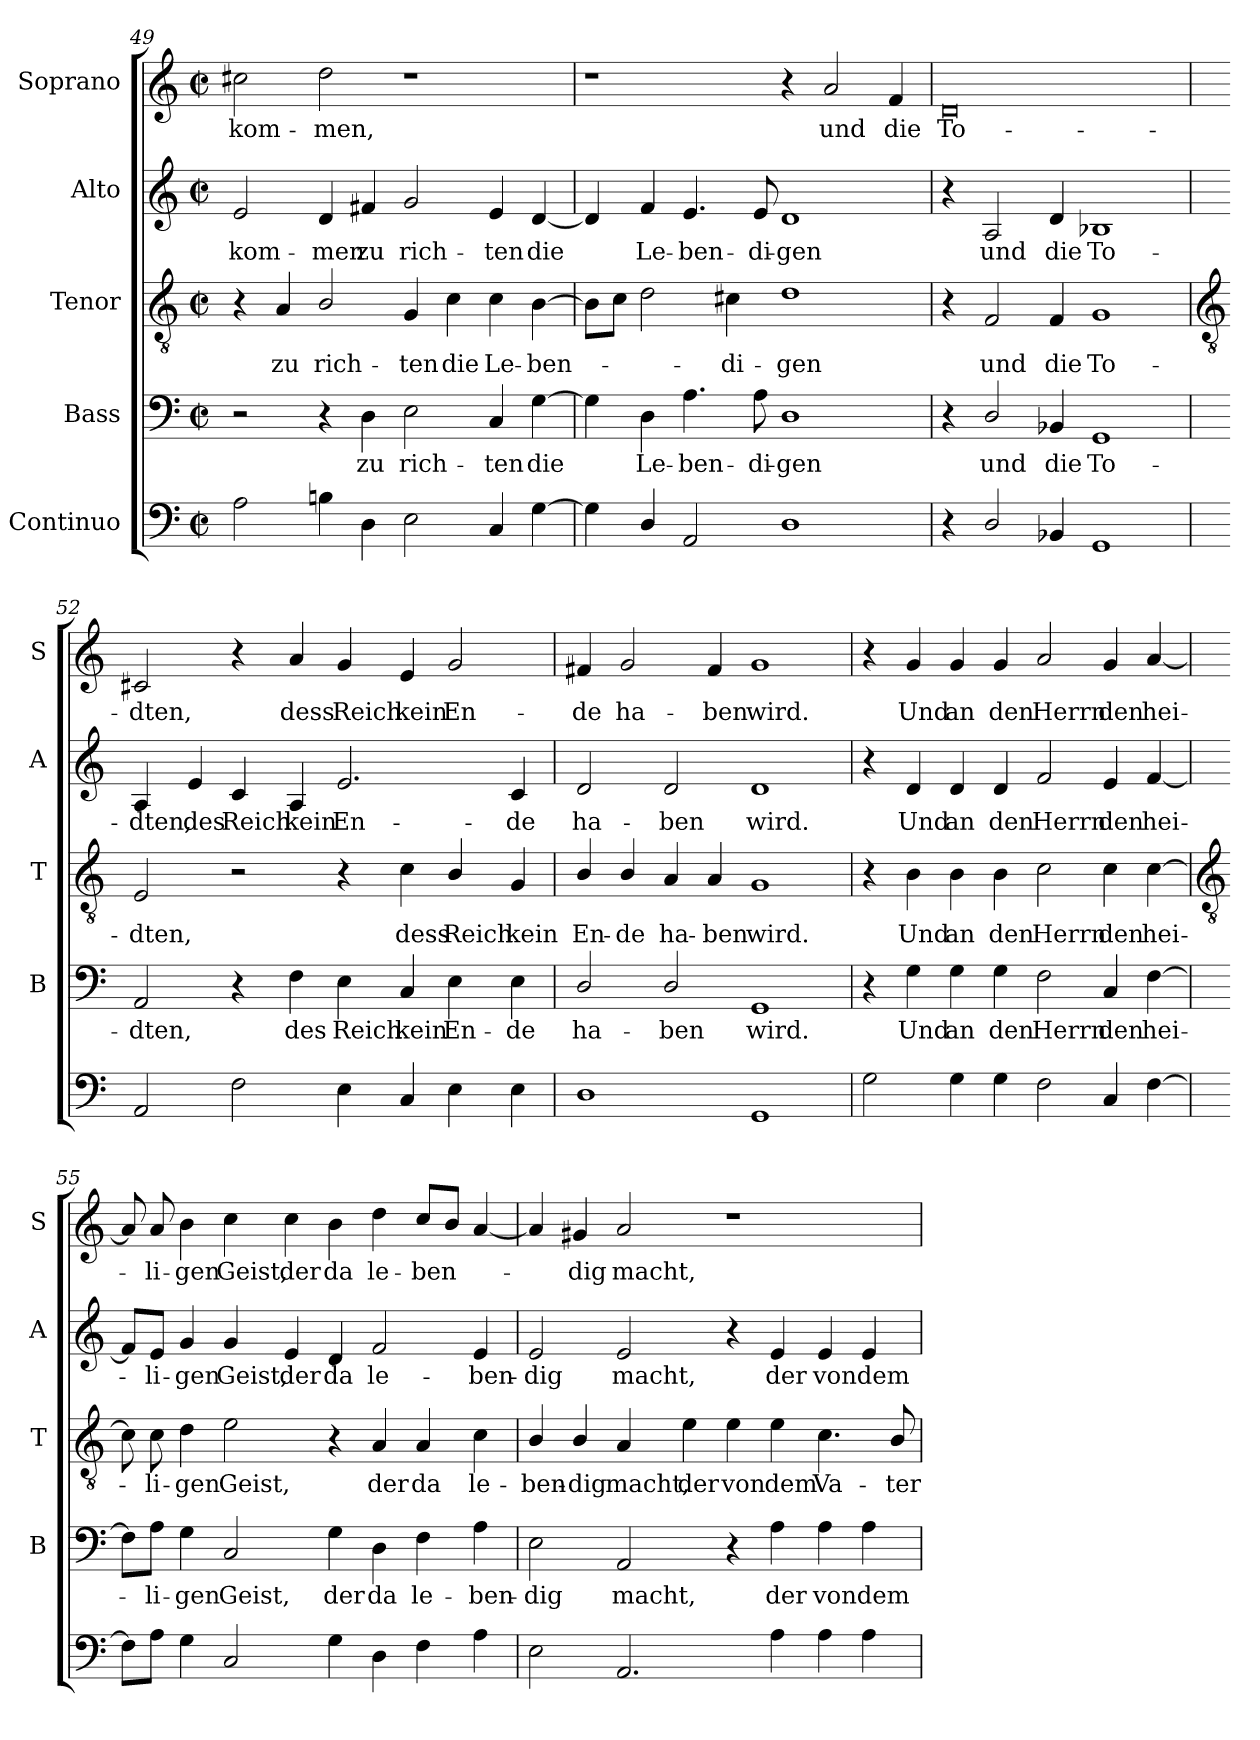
**kern	**kern	**text	**kern	**text	**kern	**text	**kern	**text
*part5	*part4	*part4	*part3	*part3	*part2	*part2	*part1	*part1
*staff5	*staff4	*staff4	*staff3	*staff3	*staff2	*staff2	*staff1	*staff1
*I"Continuo	*I"Bass	*	*I"Tenor	*	*I"Alto	*	*I"Soprano	*
*	*I'B	*	*I'T	*	*I'A	*	*I'S	*
!!LO:LB:g=z
*clefF4	*clefF4	*	*clefGv2	*	*clefG2	*	*clefG2	*
*k[]	*k[]	*	*k[]	*	*k[]	*	*k[]	*
*C:	*C:	*	*C:	*	*C:	*	*C:	*
*M4/2	*M4/2	*	*M4/2	*	*M4/2	*	*M4/2	*
*met(c|)	*met(c|)	*	*met(c|)	*	*met(c|)	*	*met(c|)	*
=49	=49	=49	=49	=49	=49	=49	=49	=49
!	!	!	!	!	!	!LO:LY:b	!	!LO:LY:b
2A	2r	.	4r	.	2e	-kom-	2cc#X	-kom-
!	!	!	!	!LO:LY:b	!	!	!	!
.	.	.	4A	zu	.	.	.	.
!	!	!	!	!LO:LY:b	!	!LO:LY:b	!	!LO:LY:b
4Bn	4r	.	2B/	rich-	4d	-men	2dd	-men,
!	!	!LO:LY:b	!	!	!	!LO:LY:b	!	!
4D	4D	zu	.	.	4f#X	zu	.	.
!	!	!LO:LY:b	!	!LO:LY:b	!	!LO:LY:b	!	!
2E	2E	rich-	4G	-ten	2g	rich-	1r	.
!	!	!	!	!LO:LY:b	!	!	!	!
.	.	.	4c	die	.	.	.	.
!	!	!LO:LY:b	!	!LO:LY:b	!	!LO:LY:b	!	!
4C	4C	-ten	4c	Le-	4e	-ten	.	.
!	!	!LO:LY:b	!	!LO:LY:b	!	!LO:LY:b	!	!
[4G	[4G	die	[4B	-ben-	[4d	die	.	.
=50	=50	=50	=50	=50	=50	=50	=50	=50
4G]	4G]	.	8BL]	.	4d]	.	1r	.
.	.	.	8cJ	.	.	.	.	.
!	!	!LO:LY:b	!	!	!	!LO:LY:b	!	!
4D/	4D	Le-	2d	.	4f	Le-	.	.
!	!	!LO:LY:b	!	!	!	!LO:LY:b	!	!
2AA	4.A	-ben-	.	.	4.e	-ben-	.	.
!	!	!	!	!LO:LY:b	!	!	!	!
.	.	.	4c#X	di-	.	.	.	.
!	!	!LO:LY:b	!	!	!	!LO:LY:b	!	!
.	8A	-di-	.	.	8e	-di-	.	.
!	!	!LO:LY:b	!	!LO:LY:b	!	!LO:LY:b	!	!
1D	1D	-gen	1d	-gen	1d	-gen	4r	.
!	!	!	!	!	!	!	!	!LO:LY:b
.	.	.	.	.	.	.	2a	und
!	!	!	!	!	!	!	!	!LO:LY:b
.	.	.	.	.	.	.	4f	die
=51	=51	=51	=51	=51	=51	=51	=51	=51
!	!	!	!	!	!	!	!	!LO:LY:b
4r	4r	.	4r	.	4r	.	0d	To-
!	!	!LO:LY:b	!	!LO:LY:b	!	!LO:LY:b	!	!
2D/	2D/	und	2F	und	2A	und	.	.
!	!	!LO:LY:b	!	!LO:LY:b	!	!LO:LY:b	!	!
4BB-X	4BB-X	die	4F	die	4d	die	.	.
!	!	!LO:LY:b	!	!LO:LY:b	!	!LO:LY:b	!	!
1GG	1GG	To-	1G	To-	1B-X	To-	.	.
!!LO:LB:g=z
=52	=52	=52	=52	=52	=52	=52	=52	=52
*	*	*	*clefGv2	*	*	*	*	*
!	!	!LO:LY:b	!	!LO:LY:b	!	!LO:LY:b	!	!LO:LY:b
2AA	2AA	-dten,	2E	-dten,	4A	-dten,	2c#X	-dten,
!	!	!	!	!	!	!LO:LY:b	!	!
.	.	.	.	.	4e	des	.	.
!	!	!	!	!	!	!LO:LY:b	!	!
2F	4r	.	2r	.	4c	Reich	4r	.
!	!	!LO:LY:b	!	!	!	!LO:LY:b	!	!LO:LY:b
.	4F	des	.	.	4A	kein	4a	dess
!	!	!LO:LY:b	!	!	!	!LO:LY:b	!	!LO:LY:b
4E	4E	Reich	4r	.	2.e	En-	4g	Reich
!	!	!LO:LY:b	!	!LO:LY:b	!	!	!	!LO:LY:b
4C	4C	kein	4c	dess	.	.	4e	kein
!	!	!LO:LY:b	!	!LO:LY:b	!	!	!	!LO:LY:b
4E	4E	En-	4B/	Reich	.	.	2g	En-
!	!	!LO:LY:b	!	!LO:LY:b	!	!LO:LY:b	!	!
4E	4E	-de	4G	kein	4c	-de	.	.
=53	=53	=53	=53	=53	=53	=53	=53	=53
!	!	!LO:LY:b	!	!LO:LY:b	!	!LO:LY:b	!	!LO:LY:b
1D/	2D/	ha-	4B/	En-	2d	ha-	4f#X	-de
!	!	!	!	!LO:LY:b	!	!	!	!LO:LY:b
.	.	.	4B/	-de	.	.	2g	ha-
!	!	!LO:LY:b	!	!LO:LY:b	!	!LO:LY:b	!	!
.	2D/	-ben	4A	ha-	2d	-ben	.	.
!	!	!	!	!LO:LY:b	!	!	!	!LO:LY:b
.	.	.	4A	-ben	.	.	4f#	-ben
!	!	!LO:LY:b	!	!LO:LY:b	!	!LO:LY:b	!	!LO:LY:b
1GG	1GG	wird.	1G	wird.	1d	wird.	1g	wird.
=54	=54	=54	=54	=54	=54	=54	=54	=54
2G	4r	.	4r	.	4r	.	4r	.
!	!	!LO:LY:b	!	!LO:LY:b	!	!LO:LY:b	!	!LO:LY:b
.	4G	Und	4B	Und	4d	Und	4g	Und
!	!	!LO:LY:b	!	!LO:LY:b	!	!LO:LY:b	!	!LO:LY:b
4G	4G	an	4B	an	4d	an	4g	an
!	!	!LO:LY:b	!	!LO:LY:b	!	!LO:LY:b	!	!LO:LY:b
4G	4G	den	4B	den	4d	den	4g	den
!	!	!LO:LY:b	!	!LO:LY:b	!	!LO:LY:b	!	!LO:LY:b
2F	2F	Herrn	2c	Herrn	2f	Herrn	2a	Herrn
!	!	!LO:LY:b	!	!LO:LY:b	!	!LO:LY:b	!	!LO:LY:b
4C	4C	den	4c	den	4e	den	4g	den
!	!	!LO:LY:b	!	!LO:LY:b	!	!LO:LY:b	!	!LO:LY:b
[4F	[4F	hei-	[4c	hei-	[4f	hei-	[4a	hei-
!!LO:LB:g=z
=55	=55	=55	=55	=55	=55	=55	=55	=55
*	*	*	*clefGv2	*	*	*	*	*
8FL]	8F\L]	.	8c]	.	8f/L]	.	8a]	.
!	!	!LO:LY:b	!	!LO:LY:b	!	!LO:LY:b	!	!LO:LY:b
8AJ	8A\J	li-	8c	li-	8e/J	li-	8a	li-
!	!	!LO:LY:b	!	!LO:LY:b	!	!LO:LY:b	!	!LO:LY:b
4G	4G	-gen	4d	-gen	4g	-gen	4b	-gen
!	!	!LO:LY:b	!	!LO:LY:b	!	!LO:LY:b	!	!LO:LY:b
2C	2C	Geist,	2e	Geist,	4g	Geist,	4cc	Geist,
!	!	!	!	!	!	!LO:LY:b	!	!LO:LY:b
.	.	.	.	.	4e	der	4cc	der
!	!	!LO:LY:b	!	!	!	!LO:LY:b	!	!LO:LY:b
4G	4G	der	4r	.	4d	da	4b	da
!	!	!LO:LY:b	!	!LO:LY:b	!	!LO:LY:b	!	!LO:LY:b
4D	4D	da	4A	der	2f	le-	4dd	le-
!	!	!LO:LY:b	!	!LO:LY:b	!	!	!	!LO:LY:b
4F	4F	le-	4A	da	.	.	8cc/L	-ben-
.	.	.	.	.	.	.	8b/J	.
!	!	!LO:LY:b	!	!LO:LY:b	!	!LO:LY:b	!	!
4A	4A	-ben-	4c	le-	4e	-ben-	[4a	.
=56	=56	=56	=56	=56	=56	=56	=56	=56
!	!	!LO:LY:b	!	!LO:LY:b	!	!LO:LY:b	!	!
2E	2E	-dig	4B/	-ben-	2e	-dig	4a]	.
!	!	!	!	!LO:LY:b	!	!	!	!LO:LY:b
.	.	.	4B/	-dig	.	.	4g#X	dig
!	!	!LO:LY:b	!	!LO:LY:b	!	!LO:LY:b	!	!LO:LY:b
2.AA	2AA	macht,	4A	macht,	2e	macht,	2a	macht,
!	!	!	!	!LO:LY:b	!	!	!	!
.	.	.	4e	der	.	.	.	.
!	!	!	!	!LO:LY:b	!	!	!	!
.	4r	.	4e	von	4r	.	1r	.
!	!	!LO:LY:b	!	!LO:LY:b	!	!LO:LY:b	!	!
4A	4A	der	4e	dem	4e	der	.	.
!	!	!LO:LY:b	!	!LO:LY:b	!	!LO:LY:b	!	!
4A	4A	von	4.c	Va-	4e	von	.	.
!	!	!LO:LY:b	!	!	!	!LO:LY:b	!	!
4A	4A	dem	.	.	4e	dem	.	.
!	!	!	!	!LO:LY:b	!	!	!	!
.	.	.	8B/	-ter	.	.	.	.
=	=	=	=	=	=	=	=	=
*-	*-	*-	*-	*-	*-	*-	*-	*-
